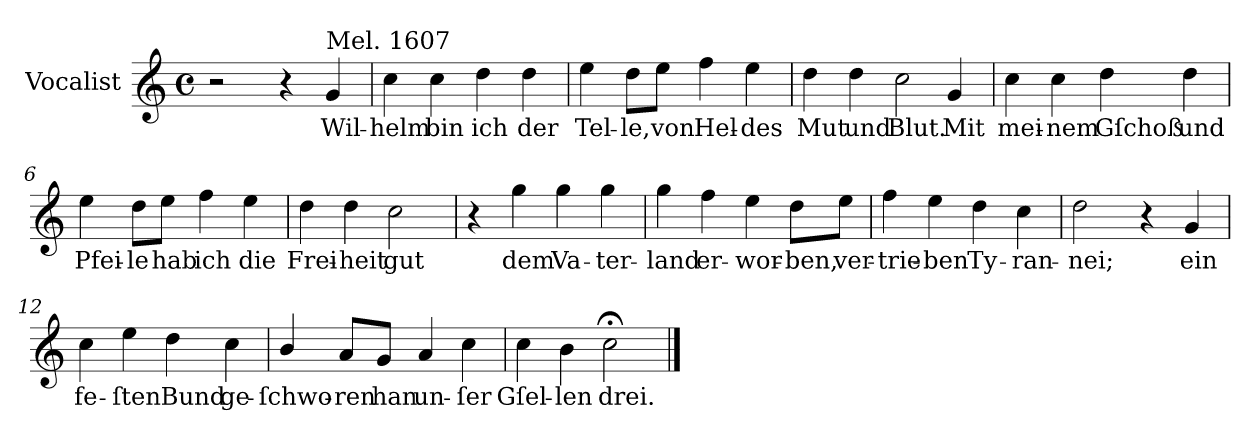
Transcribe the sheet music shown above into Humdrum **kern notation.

**kern	**text
*part1	*part1
*staff1	*staff1
*I"Vocalist	*
*k[]	*
*C:	*
*M4/4	*
*met(c)	*
=1	=1
2r	.
4r	.
!LO:TX:a:t=Mel. 1607	!
4g	Wil-
=2	=2
4cc	-helm
4cc	bin
4dd	ich
4dd	der
=3	=3
4ee	Tel-
8ddL	-le,
8eeJ	von
4ff	Hel-
4ee	-des
=4	=4
4dd	Mut
4dd	und
!LO:N:vis=2	!
4cc	Blut.
4g	Mit
=5	=5
4cc	mei-
4cc	-nem
4dd	Gſchoß
4dd	und
=6	=6
4ee	Pfei-
8ddL	-le
8eeJ	hab
4ff	ich
4ee	die
=7	=7
4dd	Frei-
4dd	-heit
2cc	gut
=8	=8
4r	.
4gg	dem
4gg	Va-
4gg	-ter-
=9	=9
4gg	-land
4ff	er-
4ee	-wor-
8ddL	-ben,
8eeJ	ver-
=10	=10
4ff	-trie-
4ee	-ben
4dd	Ty-
4cc	-ran-
=11	=11
2dd	-nei;
4r	.
4g	ein
=12	=12
4cc	fe-
4ee	-ſten
4dd	Bund
4cc	ge-
=13	=13
4b/	-ſchwo-
8aL	-ren
8gJ	han
4a	un-
4cc	-ſer
=14	=14
4cc	Gſel-
4b	-len
2cc;<	drei.
==	==
*-	*-
